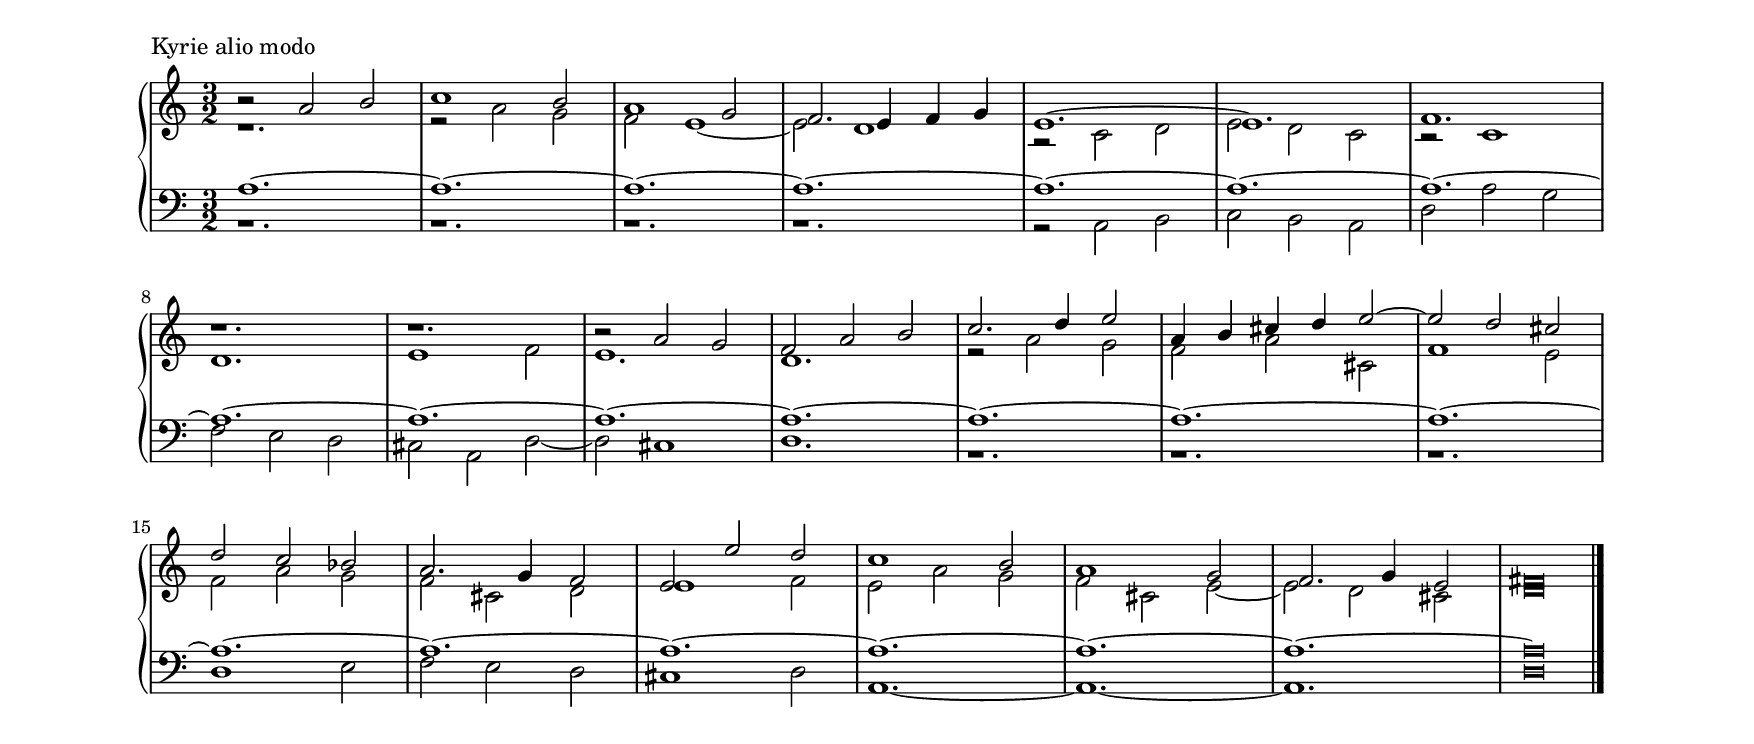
%! Title: Kyrie alio Modo 
%! Part: I
%! No: 13
%! Remark:

\version "2.22.1"
\include "italiano.ly"

%****************************************************************
% Start cut-&-pastable-section

%****************************************************************

\paper {
  % Set paper
  #(set-paper-size "a4landscape")
  indent = 0\mm
  line-width = 250\mm
  ragged-right = ##f
  line-width = #(- line-width (* mm 3.000000) (* mm 1))
}

\layout {
  \context {
    \Score
    \override SpacingSpanner.base-shortest-duration = #(ly:make-moment 1/16)
    \override SpacingSpanner.uniform-stretching = ##t 
  }
}

%*****************************************
%  Set Header
%*****************************************
\header {
  %title = "KYRIE"
  %subtitle = "Kyrie. Alio modo"
  %subsubtitle = "Fiori Musicali"
  %composer = "G. Frescobaldi"
  %opus = "F.12/13"
  %tagline = "© 2022 Hautbois Project"
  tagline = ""
}

%*****************************************
% Start Voice
% Write the voices here
%*****************************************
MyMeter = \time 3/2
MyTempo = \tempo "Adantino"
MyKey = \key do \major
PieceName = "Kyrie alio modo"

PieceXIIIS = \relative la' {
  % bar 1 - 5
  si2\rest la si | do1 si2 | la1 sol2 |
  fa2. mi4 fa sol | mi1.~ |
  
  % bar 6 - 11
  mi1. | fa1. | si1.\rest | si1.\rest | si2\rest la sol | fa la si |
  
  % bar 12 - 16
  do2. re4 mi2 | la,4 si dod re mi2~ | mi re dod |
  re do sib | la2. sol4 fa2 |
  
  % bar 17 - 21
  mi mi' re | do1 si2 | la1 sol2 | fa2. sol4 mi2 |
  \once \override NoteHead.style = #'baroque
  fad\breve*1/2
  
  \bar "|."
}

PieceXIIIA = \relative la' {
  % bar 1 - 5
  do,1.\rest | r2 la' sol | fa mi1~ | mi2 re1 | r2 do re |
  
  % bar 6 - 11
  mi re do | r do1 | re1. | mi1 fa2 | mi1. | re1. |
  
  % bar 12 - 16
  r2 la' sol | fa la dod, | fa1 mi2 |
  fa la sol | fa dod re |
  
  % bar 17 - 21
  mi1 fa2 | mi la sol | fa dod mi~ | mi re dod |
  \once \override NoteHead.style = #'baroque
  re\breve*1/2
  \bar "|."
}

PieceXIIIT = \relative la {
  % bar 1 - 5
  la1.~ | la1.~ | la1.~ | la1.~ | la1.~ |
  
  % bar 6 - 11
  la1.~ | la1.~ | la1.~ | la1.~ | la1.~ | la1.~ | 
  
  % bar 12 - 16
  la1.~ | la1.~ | la1.~ | la1.~ | la1.~ | 
  
  % bar 17 - 21
  la1.~ | la1.~ | la1.~ | la1.~ |
  \once \override NoteHead.style = #'baroque
  la\breve*1/2
  
  \bar "|."
}

PieceXIIIB = \relative la, {
  % bar 1 - 5
  sol1.\rest | sol1.\rest | sol1.\rest | sol1.\rest | r2 la si |
  
  % bar 6 - 11
  do si la | re la' sol | fa mi re |
  dod la re~ | re dod1 | re1. | 
  
  % bar 12 - 16
  sol,1.\rest | sol1.\rest | sol1.\rest | re'1 mi2 | fa2 mi re | 
  
  % bar 17 - 21
  dod1 re2 | la1.~ | la1.~ | la1. | 
  \once \override NoteHead.style = #'baroque
  re\breve*1/2
  
  \bar "|."
}
%*****************************************
%  Start Score
%*****************************************

\markup { \vspace #1 }
\score {
  \header {
    piece = \PieceName
  }
  \new PianoStaff <<
    \new Staff = "up" {
      \clef "treble" 
      %\MyTempo
      \MyKey
      \MyMeter
      <<
        \PieceXIIIS
        \\
        \PieceXIIIA
      >>
    }
    \new Staff = "down" {
      \clef "bass" 
      %\MyTempo
      \MyKey
      \MyMeter
      <<
        \PieceXIIIT
        \\
        \PieceXIIIB
      >>
    }
  >>
}